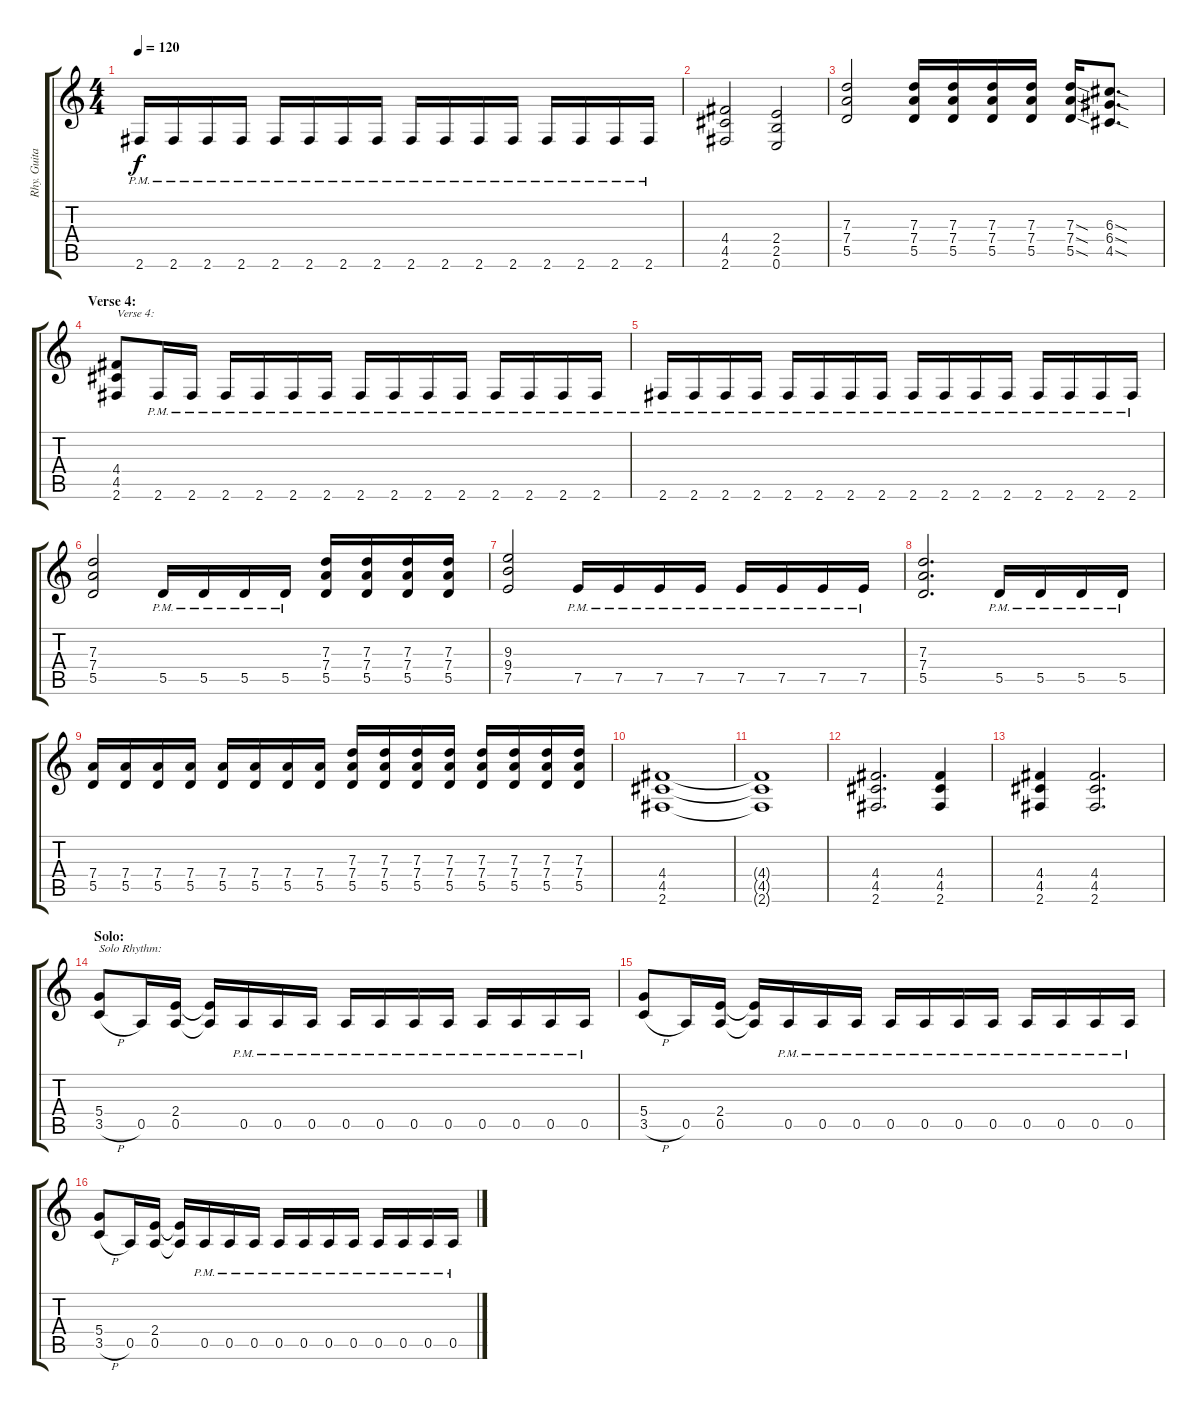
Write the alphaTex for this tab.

\track ("Rhy. Guitar 2" "Rhy. Guita") {instrument distortionguitar}
\staff {score tabs}
\tuning (E4 B3 G3 D3 A2 E2) {hide}
\ts (4 4)
\tempo 120
\clef g2
\ks c
2.6{pm}.16{dy f} 2.6{pm}.16 2.6{pm}.16 2.6{pm}.16 2.6{pm}.16 2.6{pm}.16 2.6{pm}.16 2.6{pm}.16 2.6{pm}.16 2.6{pm}.16 2.6{pm}.16 2.6{pm}.16 2.6{pm}.16 2.6{pm}.16 2.6{pm}.16 2.6{pm}.16 |
(4.4 4.5 2.6).2 (2.4 2.5 0.6).2 |
(7.3 7.4 5.5).2 (7.3 7.4 5.5).16 (7.3 7.4 5.5).16 (7.3 7.4 5.5).16 (7.3 7.4 5.5).16 (7.3{sod} 7.4{sod} 5.5{sod}).16 (6.3{sod} 6.4{sod} 4.5{sod}).8{d} |
\section ("" "Verse 4:")
(4.4 4.5 2.6).8{txt "Verse 4:"} 2.6{pm}.16 2.6{pm}.16 2.6{pm}.16 2.6{pm}.16 2.6{pm}.16 2.6{pm}.16 2.6{pm}.16 2.6{pm}.16 2.6{pm}.16 2.6{pm}.16 2.6{pm}.16 2.6{pm}.16 2.6{pm}.16 2.6{pm}.16 |
2.6{pm}.16 2.6{pm}.16 2.6{pm}.16 2.6{pm}.16 2.6{pm}.16 2.6{pm}.16 2.6{pm}.16 2.6{pm}.16 2.6{pm}.16 2.6{pm}.16 2.6{pm}.16 2.6{pm}.16 2.6{pm}.16 2.6{pm}.16 2.6{pm}.16 2.6{pm}.16 |
(7.3 7.4 5.5).2 5.5{pm}.16 5.5{pm}.16 5.5{pm}.16 5.5{pm}.16 (7.3 7.4 5.5).16 (7.3 7.4 5.5).16 (7.3 7.4 5.5).16 (7.3 7.4 5.5).16 |
(9.3 9.4 7.5).2 7.5{pm}.16 7.5{pm}.16 7.5{pm}.16 7.5{pm}.16 7.5{pm}.16 7.5{pm}.16 7.5{pm}.16 7.5{pm}.16 |
(7.3 7.4 5.5).2{d} 5.5{pm}.16 5.5{pm}.16 5.5{pm}.16 5.5{pm}.16 |
(7.4 5.5).16 (7.4 5.5).16 (7.4 5.5).16 (7.4 5.5).16 (7.4 5.5).16 (7.4 5.5).16 (7.4 5.5).16 (7.4 5.5).16 (7.3 7.4 5.5).16 (7.3 7.4 5.5).16 (7.3 7.4 5.5).16 (7.3 7.4 5.5).16 (7.3 7.4 5.5).16 (7.3 7.4 5.5).16 (7.3 7.4 5.5).16 (7.3 7.4 5.5).16 |
(4.4 4.5 2.6).1 |
(4.4{t} 4.5{t} 2.6{t}).1 |
(4.4 4.5 2.6).2{d} (4.4 4.5 2.6).4 |
(4.4 4.5 2.6).4 (4.4 4.5 2.6).2{d} |
\section ("" "Solo:")
(5.4 3.5{h}).8{txt "Solo Rhythm:"} 0.5.16 (2.4 0.5).16 (2.4{t} 0.5{t}).16 0.5{pm}.16 0.5{pm}.16 0.5{pm}.16 0.5{pm}.16 0.5{pm}.16 0.5{pm}.16 0.5{pm}.16 0.5{pm}.16 0.5{pm}.16 0.5{pm}.16 0.5{pm}.16 |
(5.4 3.5{h}).8 0.5.16 (2.4 0.5).16 (2.4{t} 0.5{t}).16 0.5{pm}.16 0.5{pm}.16 0.5{pm}.16 0.5{pm}.16 0.5{pm}.16 0.5{pm}.16 0.5{pm}.16 0.5{pm}.16 0.5{pm}.16 0.5{pm}.16 0.5{pm}.16 |
(5.4 3.5{h}).8 0.5.16 (2.4 0.5).16 (2.4{t} 0.5{t}).16 0.5{pm}.16 0.5{pm}.16 0.5{pm}.16 0.5{pm}.16 0.5{pm}.16 0.5{pm}.16 0.5{pm}.16 0.5{pm}.16 0.5{pm}.16 0.5{pm}.16 0.5{pm}.16
